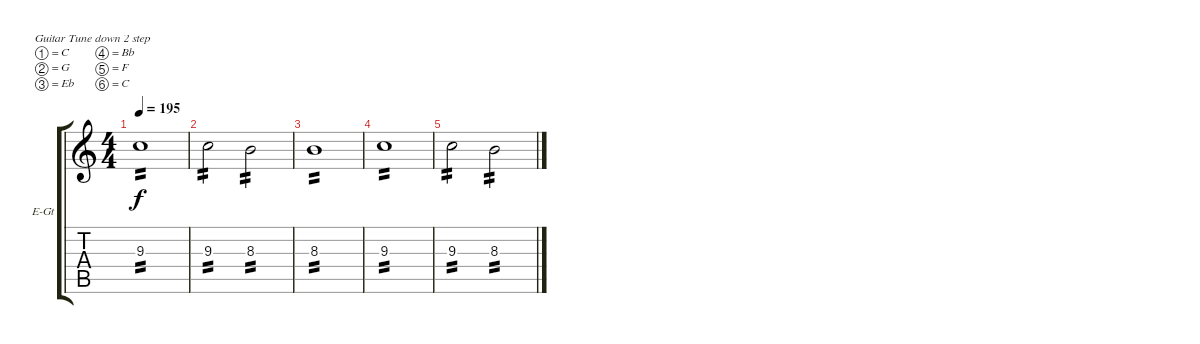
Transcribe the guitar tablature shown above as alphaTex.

\defaultSystemsLayout 4
\bracketExtendMode groupsimilarinstruments
\firstSystemTrackNameOrientation horizontal
\otherSystemsTrackNameOrientation horizontal
\track ("Electric Guitar" "E-Gt") {instrument distortionguitar}
\staff {score tabs}
\tuning (C4 G3 Eb3 Bb2 F2 C2)
\ts (4 4)
\tempo 195
\clef g2
\ks c
9.3.1{tp 2 dy f} |
9.3.2{tp 2} 8.3.2{tp 2} |
8.3.1{tp 2} |
9.3.1{tp 2} |
9.3.2{tp 2} 8.3.2{tp 2}
